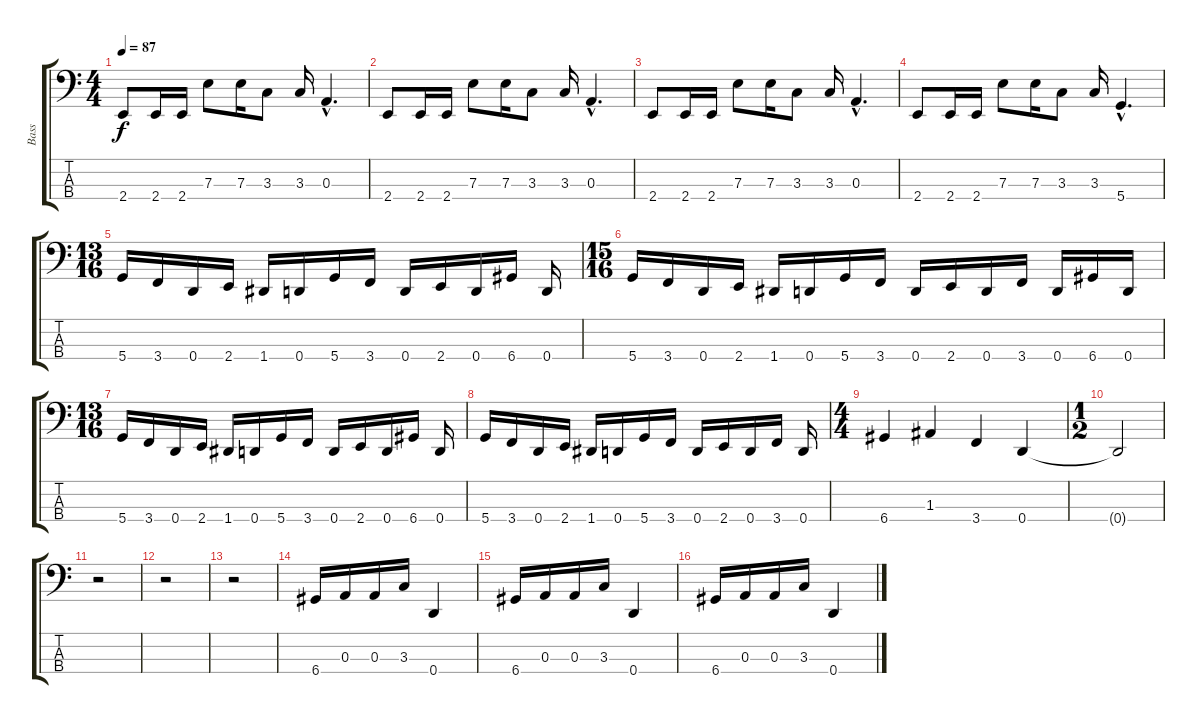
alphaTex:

\track ("Bass" "Bass") {instrument slapbass2}
\staff {score tabs}
\tuning (G2 D2 A1 D1) {hide}
\ts (4 4)
\tempo 87
\clef f4
\ks c
2.4.8{dy f} 2.4.16 2.4.16 7.3.8 7.3.16 3.3.8 3.3.16 0.3{hac}.4{d} |
2.4.8 2.4.16 2.4.16 7.3.8 7.3.16 3.3.8 3.3.16 0.3{hac}.4{d} |
2.4.8 2.4.16 2.4.16 7.3.8 7.3.16 3.3.8 3.3.16 0.3{hac}.4{d} |
2.4.8 2.4.16 2.4.16 7.3.8 7.3.16 3.3.8 3.3.16 5.4{hac}.4{d} |
\ts (13 16)
5.4.16 3.4.16 0.4.16 2.4.16 1.4.16 0.4.16 5.4.16 3.4.16 0.4.16 2.4.16 0.4.16 6.4.16 0.4.16 |
\ts (15 16)
5.4.16 3.4.16 0.4.16 2.4.16 1.4.16 0.4.16 5.4.16 3.4.16 0.4.16 2.4.16 0.4.16 3.4.16 0.4.16 6.4.16 0.4.16 |
\ts (13 16)
5.4.16 3.4.16 0.4.16 2.4.16 1.4.16 0.4.16 5.4.16 3.4.16 0.4.16 2.4.16 0.4.16 6.4.16 0.4.16 |
5.4.16 3.4.16 0.4.16 2.4.16 1.4.16 0.4.16 5.4.16 3.4.16 0.4.16 2.4.16 0.4.16 3.4.16 0.4.16 |
\ts (4 4)
6.4.4 1.3.4 3.4.4 0.4.4 |
\ts (1 2)
0.4{t}.2 |
r.2 |
r.2 |
r.2 |
6.4.16 0.3.16 0.3.16 3.3.16 0.4.4 |
6.4.16 0.3.16 0.3.16 3.3.16 0.4.4 |
6.4.16 0.3.16 0.3.16 3.3.16 0.4.4
